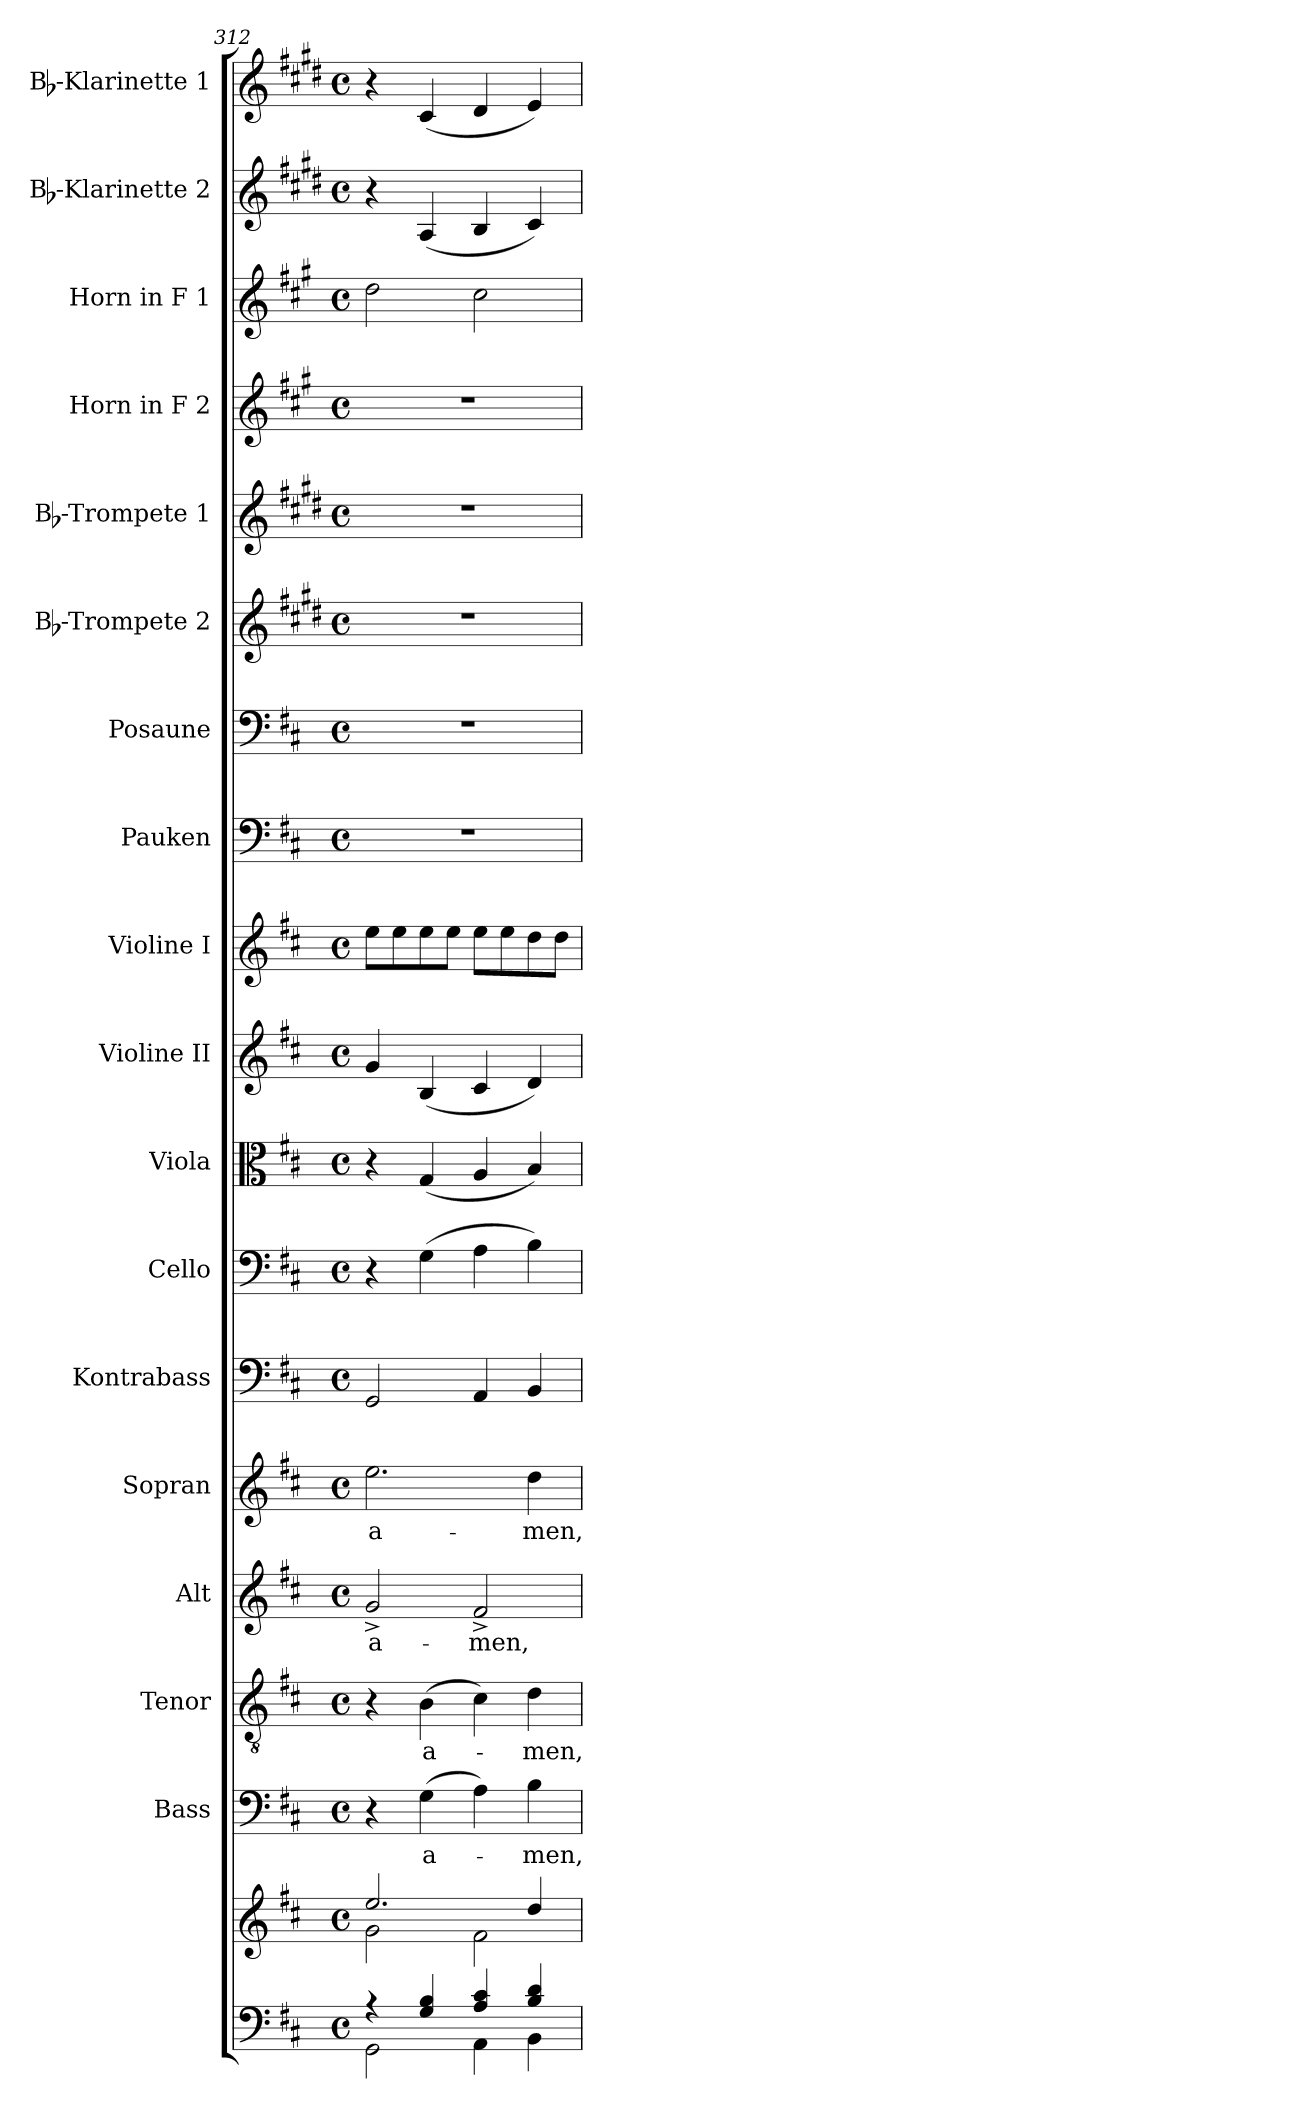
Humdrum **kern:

**kern	**kern	**kern	**text	**kern	**text	**kern	**text	**kern	**text	**kern	**kern	**kern	**kern	**kern	**kern	**kern	**kern	**kern	**kern	**kern	**kern	**kern
*part18	*part18	*part17	*part17	*part16	*part16	*part15	*part15	*part14	*part14	*part13	*part12	*part11	*part10	*part9	*part8	*part7	*part6	*part5	*part4	*part3	*part2	*part1
*staff19	*staff18	*staff17	*staff17	*staff16	*staff16	*staff15	*staff15	*staff14	*staff14	*staff13	*staff12	*staff11	*staff10	*staff9	*staff8	*staff7	*staff6	*staff5	*staff4	*staff3	*staff2	*staff1
*	*	*I"Bass	*	*I"Tenor	*	*I"Alt	*	*I"Sopran	*	*I"Kontrabass	*I"Cello	*I"Viola	*I"Violine II	*I"Violine I	*I"Pauken	*I"Posaune	*I"Bb-Trompete 2	*I"Bb-Trompete 1	*I"Horn in F 2	*I"Horn in F 1	*I"Bb-Klarinette 2	*I"Bb-Klarinette 1
*	*	*I'B.	*	*I'T.	*	*I'A.	*	*I'S.	*	*I'Kb.	*	*I'Vla.	*I'Vl. II	*I'Vl. I	*I'Pk.	*I'Pos.	*I'Bb Trp. 2	*I'Bb Trp. 1	*	*	*I'Bb Kl. 2	*I'Bb Kl. 1
*clefF4	*clefG2	*clefF4	*	*clefGv2	*	*clefG2	*	*clefG2	*	*clefF4	*clefF4	*clefC3	*clefG2	*clefG2	*clefF4	*clefF4	*clefG2	*clefG2	*clefG2	*clefG2	*clefG2	*clefG2
*	*	*	*	*	*	*	*	*	*	*ITrd7c12	*	*	*	*	*	*	*ITrd1c2	*ITrd1c2	*ITrd4c7	*ITrd4c7	*ITrd1c2	*ITrd1c2
*k[f#c#]	*k[f#c#]	*k[f#c#]	*	*k[f#c#]	*	*k[f#c#]	*	*k[f#c#]	*	*k[f#c#]	*k[f#c#]	*k[f#c#]	*k[f#c#]	*k[f#c#]	*k[f#c#]	*k[f#c#]	*k[f#c#]	*k[f#c#]	*k[f#c#]	*k[f#c#]	*k[f#c#]	*k[f#c#]
*D:	*D:	*D:	*	*D:	*	*D:	*	*D:	*	*D:	*D:	*D:	*D:	*D:	*D:	*D:	*D:	*D:	*D:	*D:	*D:	*D:
*M4/4	*M4/4	*M4/4	*	*M4/4	*	*M4/4	*	*M4/4	*	*M4/4	*M4/4	*M4/4	*M4/4	*M4/4	*M4/4	*M4/4	*M4/4	*M4/4	*M4/4	*M4/4	*M4/4	*M4/4
*met(c)	*met(c)	*met(c)	*	*met(c)	*	*met(c)	*	*met(c)	*	*met(c)	*met(c)	*met(c)	*met(c)	*met(c)	*met(c)	*met(c)	*met(c)	*met(c)	*met(c)	*met(c)	*met(c)	*met(c)
=312	=312	=312	=312	=312	=312	=312	=312	=312	=312	=312	=312	=312	=312	=312	=312	=312	=312	=312	=312	=312	=312	=312
*^	*^	*	*	*	*	*	*	*	*	*	*	*	*	*	*	*	*	*	*	*	*	*
!	!	!	!	!	!	!	!	!	!LO:LY:b	!	!LO:LY:b	!	!	!	!	!	!	!	!	!	!	!	!	!
4rA	2GG\	2.ee/	2g\	4r	.	4r	.	2g^>/	a-	2.ee\	a-	2GGG/	4r	4r	4g/	8ee\L	1r	1r	1r	1r	1r	2g\	4r	4r
.	.	.	.	.	.	.	.	.	.	.	.	.	.	.	.	8ee\	.	.	.	.	.	.	.	.
!	!	!	!	!	!LO:LY:b	!	!LO:LY:b	!	!	!	!	!	!	!	!	!	!	!	!	!	!	!	!	!
4G/ 4B/	.	.	.	(>4G\	a-	(>4B\	a-	.	.	.	.	.	(>4G\	(<4G/	(<4B/	8ee\	.	.	.	.	.	.	(<4G/	(<4B/
.	.	.	.	.	.	.	.	.	.	.	.	.	.	.	.	8ee\J	.	.	.	.	.	.	.	.
!	!	!	!	!	!	!	!	!	!LO:LY:b	!	!	!	!	!	!	!	!	!	!	!	!	!	!	!
4A/ 4c#/	4AA\	.	2f#\	4A\)	.	4c#\)	.	2f#^>/	-men,	.	.	4AAA/	4A\	4A/	4c#/	8ee\L	.	.	.	.	.	2f#\	4A/	4c#/
.	.	.	.	.	.	.	.	.	.	.	.	.	.	.	.	8ee\	.	.	.	.	.	.	.	.
!	!	!	!	!	!LO:LY:b	!	!LO:LY:b	!	!	!	!LO:LY:b	!	!	!	!	!	!	!	!	!	!	!	!	!
4B/ 4d/	4BB\	4dd/	.	4B\	-men,	4d\	-men,	.	.	4dd\	-men,	4BBB/	4B\)	4B/)	4d/)	8dd\	.	.	.	.	.	.	4B/)	4d/)
.	.	.	.	.	.	.	.	.	.	.	.	.	.	.	.	8dd\J	.	.	.	.	.	.	.	.
*v	*v	*	*	*	*	*	*	*	*	*	*	*	*	*	*	*	*	*	*	*	*	*	*	*
*	*v	*v	*	*	*	*	*	*	*	*	*	*	*	*	*	*	*	*	*	*	*	*	*
=	=	=	=	=	=	=	=	=	=	=	=	=	=	=	=	=	=	=	=	=	=	=
*-	*-	*-	*-	*-	*-	*-	*-	*-	*-	*-	*-	*-	*-	*-	*-	*-	*-	*-	*-	*-	*-	*-
